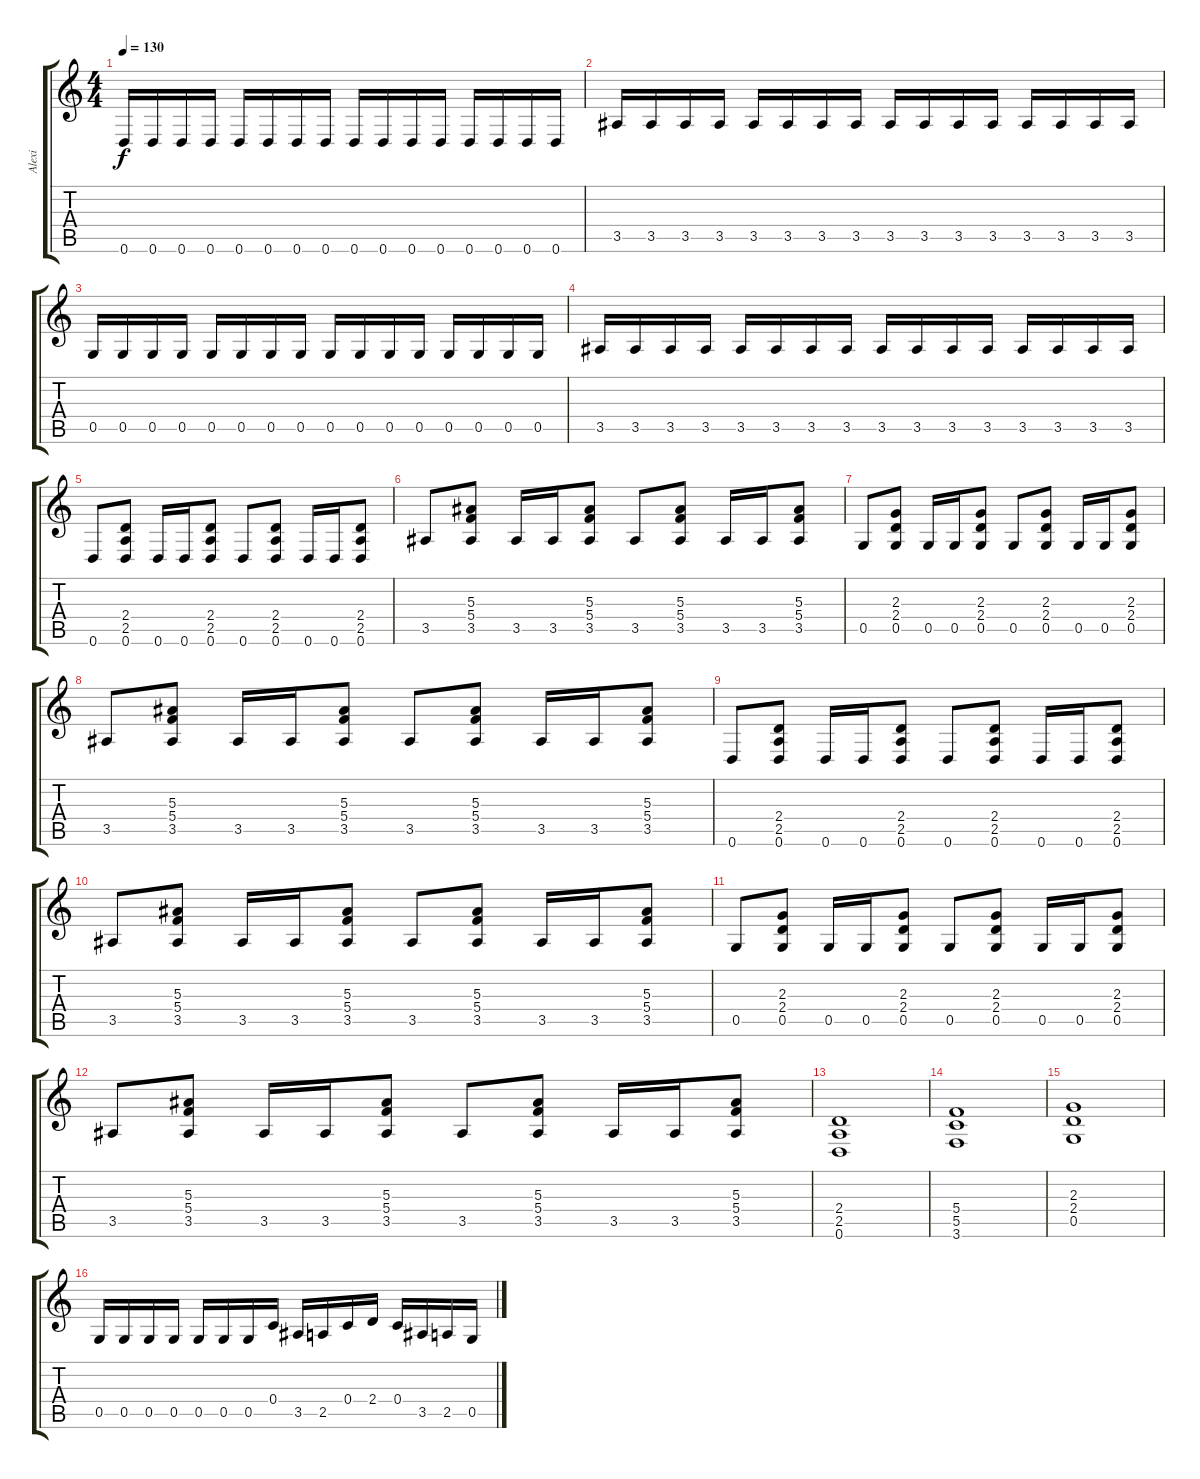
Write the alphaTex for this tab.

\track ("Alexi" "Alexi") {instrument distortionguitar}
\staff {score tabs}
\tuning (D4 A3 F3 C3 G2 D2) {hide}
\ts (4 4)
\tempo 130
\clef g2
\ks c
0.6.16{dy f} 0.6.16 0.6.16 0.6.16 0.6.16 0.6.16 0.6.16 0.6.16 0.6.16 0.6.16 0.6.16 0.6.16 0.6.16 0.6.16 0.6.16 0.6.16 |
3.5.16 3.5.16 3.5.16 3.5.16 3.5.16 3.5.16 3.5.16 3.5.16 3.5.16 3.5.16 3.5.16 3.5.16 3.5.16 3.5.16 3.5.16 3.5.16 |
0.5.16 0.5.16 0.5.16 0.5.16 0.5.16 0.5.16 0.5.16 0.5.16 0.5.16 0.5.16 0.5.16 0.5.16 0.5.16 0.5.16 0.5.16 0.5.16 |
3.5.16 3.5.16 3.5.16 3.5.16 3.5.16 3.5.16 3.5.16 3.5.16 3.5.16 3.5.16 3.5.16 3.5.16 3.5.16 3.5.16 3.5.16 3.5.16 |
0.6.8 (2.4 2.5 0.6).8 0.6.16 0.6.16 (2.4 2.5 0.6).8 0.6.8 (2.4 2.5 0.6).8 0.6.16 0.6.16 (2.4 2.5 0.6).8 |
3.5.8 (5.3 5.4 3.5).8 3.5.16 3.5.16 (5.3 5.4 3.5).8 3.5.8 (5.3 5.4 3.5).8 3.5.16 3.5.16 (5.3 5.4 3.5).8 |
0.5.8 (2.3 2.4 0.5).8 0.5.16 0.5.16 (2.3 2.4 0.5).8 0.5.8 (2.3 2.4 0.5).8 0.5.16 0.5.16 (2.3 2.4 0.5).8 |
3.5.8 (5.3 5.4 3.5).8 3.5.16 3.5.16 (5.3 5.4 3.5).8 3.5.8 (5.3 5.4 3.5).8 3.5.16 3.5.16 (5.3 5.4 3.5).8 |
0.6.8 (2.4 2.5 0.6).8 0.6.16 0.6.16 (2.4 2.5 0.6).8 0.6.8 (2.4 2.5 0.6).8 0.6.16 0.6.16 (2.4 2.5 0.6).8 |
3.5.8 (5.3 5.4 3.5).8 3.5.16 3.5.16 (5.3 5.4 3.5).8 3.5.8 (5.3 5.4 3.5).8 3.5.16 3.5.16 (5.3 5.4 3.5).8 |
0.5.8 (2.3 2.4 0.5).8 0.5.16 0.5.16 (2.3 2.4 0.5).8 0.5.8 (2.3 2.4 0.5).8 0.5.16 0.5.16 (2.3 2.4 0.5).8 |
3.5.8 (5.3 5.4 3.5).8 3.5.16 3.5.16 (5.3 5.4 3.5).8 3.5.8 (5.3 5.4 3.5).8 3.5.16 3.5.16 (5.3 5.4 3.5).8 |
(2.4 2.5 0.6).1 |
(5.4 5.5 3.6).1 |
(2.3 2.4 0.5).1 |
0.5.16 0.5.16 0.5.16 0.5.16 0.5.16 0.5.16 0.5.16 0.4.16 3.5.16 2.5.16 0.4.16 2.4.16 0.4.16 3.5.16 2.5.16 0.5.16
